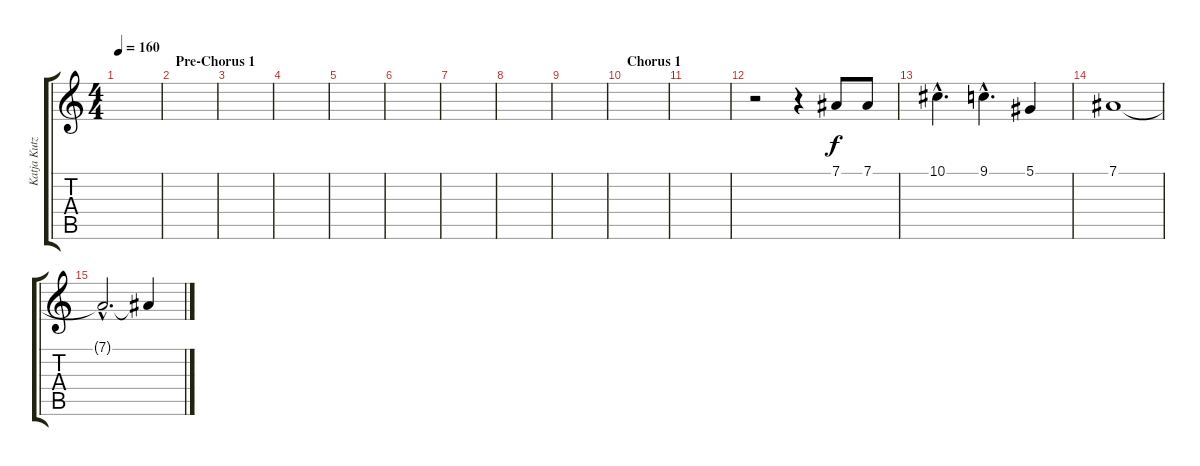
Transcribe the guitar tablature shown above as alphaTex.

\track ("Katja Kutz - Backing vocals" "Katja Kutz") {instrument violin}
\staff {score tabs}
\tuning (Eb4 Bb3 Gb3 Db3 Ab2 Eb2) {hide}
\ts (4 4)
\tempo 160
\clef g2
\ks c
|
\section ("" "Pre-Chorus 1")
|
|
|
|
|
|
|
|
\section ("" "Chorus 1")
|
|
r.2 r.4 7.1.8 7.1.8 |
10.1{hac}.4{d} 9.1{hac}.4{d} 5.1.4 |
7.1.1 |
7.1{hac t}.2{d} 7.1{t}.4
